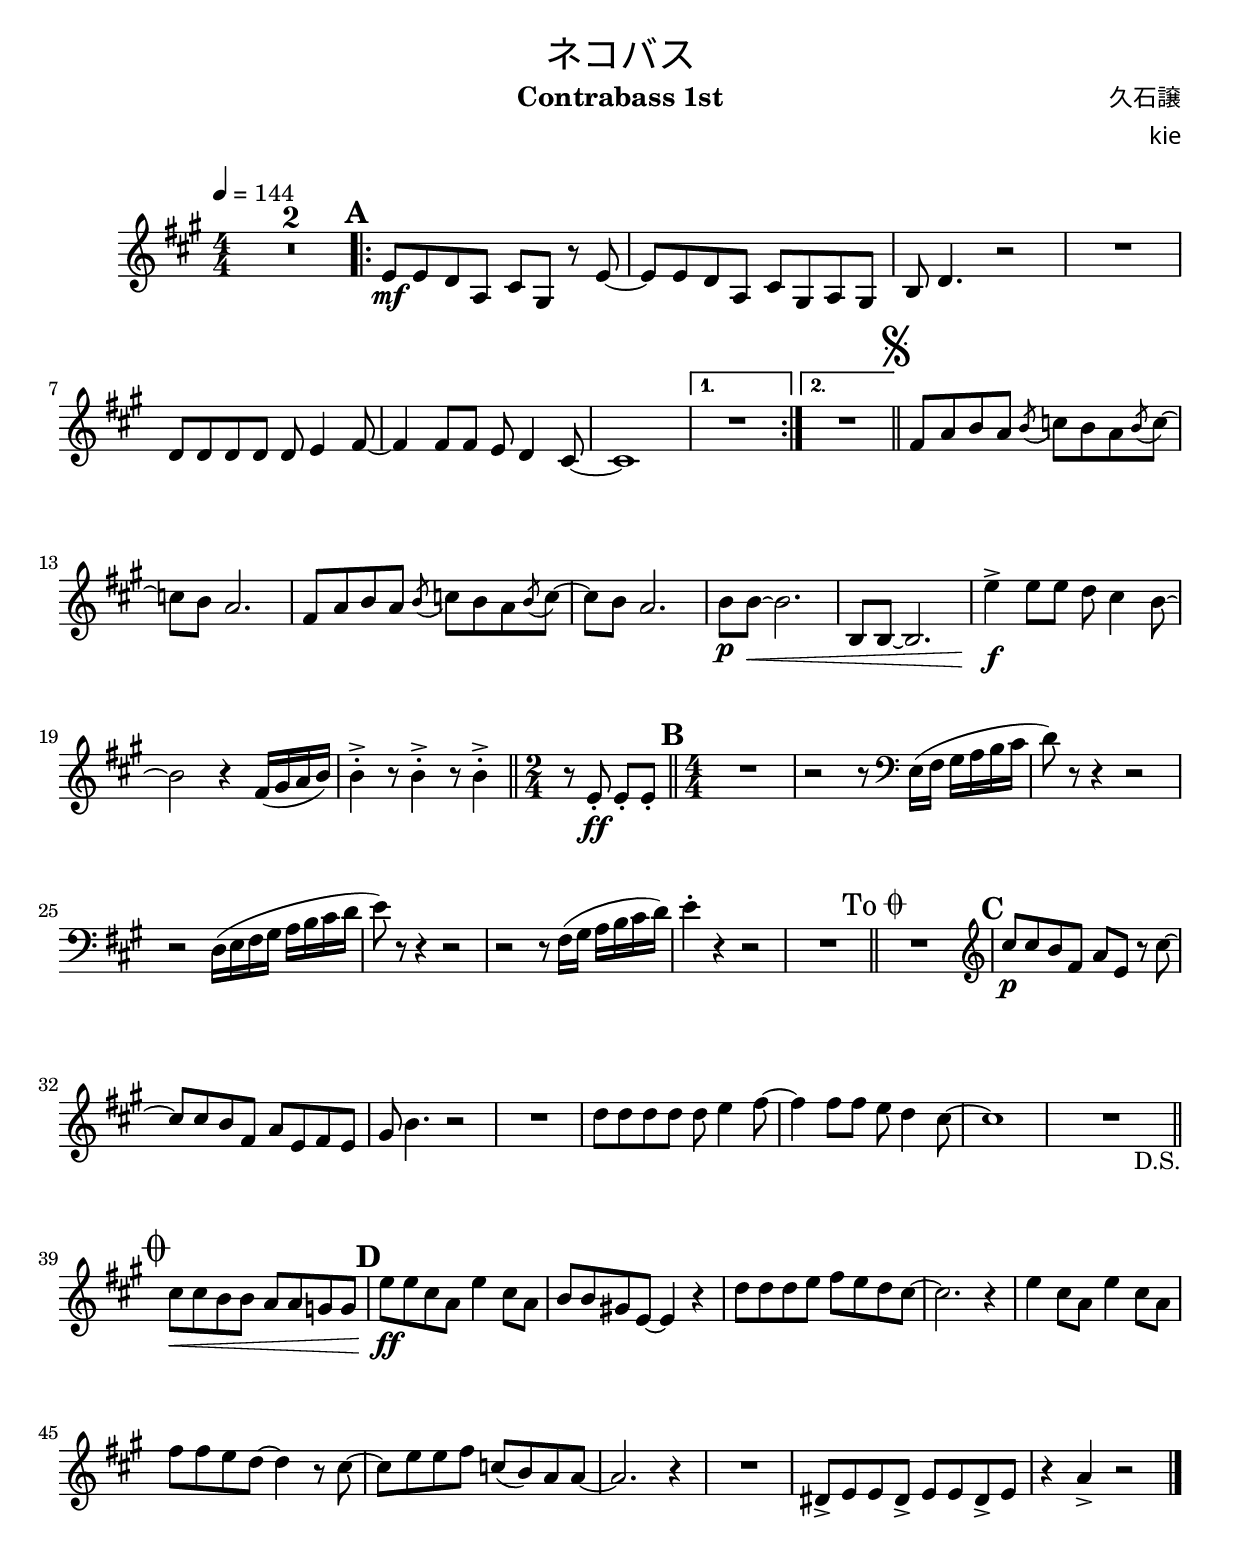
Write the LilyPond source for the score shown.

\version "2.24.0"
\header {
  title = \markup {
          \override #'(font-name . "HGSSoeiKakupoptai")
          "ネコバス"
  }
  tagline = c
  composer = \markup {
          \override #'(font-name . "HGSSoeiKakupoptai")
          "久石譲"
  }
  arranger = \markup {
          \override #'(font-name . "HGSSoeiKakupoptai")
          "kie"
  }
  instrument = \markup{\bold "Contrabass 1st"}
}


#(set-global-staff-size 21)
#(set-default-paper-size "a4" )

%%以下、定義
ffz = #(make-dynamic-script "ffz")
fpp = #(make-dynamic-script "fpp")
%%ここまで、定義

\paper {
  #(set-paper-size "a4")
  top-margin = 2\cm
  bottom-margin = 1\cm
  left-margin = 1\cm
  right-margin = 1\cm

  markup-markup-spacing.basic-distance = #20
  markup-system-spacing.basic-distance = #20
  last-bottom-spacing.basic-distance = #12
  system-system-spacing.basic-distance = #16
  score-markup-spacing.basic-distance = #20

  print-page-number = ##f
  
  print-first-page-number = ##f
  first-page-number = 1

}


\layout {
  indent = 1.0\cm %%0にするといい
}


\score {
  <<    
    \new Staff
    \compressEmptyMeasures
    \relative c'{
  \numericTimeSignature
  \time 4/4 %%拍子
  \set Staff.midiInstrument = "contrabass"
  \clef treble %%音部記号　ト音…treble　ヘ音…bass　ハ音…alto
  \override Hairpin.minimum-length = #6

  \key a \major  %%調
  \tempo 4=144  %%BPM
  R1*2
  \mark \default
  \repeat volta 2 {
    e8\mf e d a cis gis r e'~
    e e d a cis gis a gis
    b d4. r2
    R1
    d8 d d d d e4 fis8~
    fis4 fis8 fis e d4 cis8~ 
    cis1
    \alternative{
      {R1}
      {R1}
    }
  }
  \bar "||"
  \mark \markup { \musicglyph "scripts.segno" }
  fis8 a b a \acciaccatura b8 c b a \acciaccatura b8 c~
  c b a2.
  fis8 a b a \acciaccatura b8 c b a \acciaccatura b8 c~
  c b a2.
  b8\p b\<~ b2.
  b,8 b~ b2.
  e'4->\f e8 e d cis4 b8~
  b2 r4 fis16( gis a b)
  b4-.-> r8 b4-.-> r8 b4-.->
  \bar "||"
  \time 2/4
  r8 e,-.\ff e-. e-.
  \bar "||"
  \mark \default
  \time 4/4
  R1
  r2 r8 \clef bass e,16( fis gis a b cis
  d8) r r4 r2
  r2 d,16( e fis gis a b cis d
  e8) r r4 r2
  r2 r8 fis,16( gis a b cis d)
  e4-. r4 r2
  R1
  \bar "||"
  \mark \markup{"To" \coda}
  R1
  \mark \default
  \clef treble
  cis'8\p cis b fis a e r cis'~
  cis cis b fis a e fis e
  gis b4. r2
  R1
  d8 d d d d e4 fis8~
  fis4 fis8 fis e d4 cis8~ 
  cis1
  <<{R1} {s2... s16_"D.S."}>>
  \bar "||"
  \break
  \mark \markup { \musicglyph "scripts.coda" }
  cis8\< cis b b a a g g
  \mark \default
  e'8\ff e cis a e'4 cis8 a
  b b gis! e~ e4 r
  d'8 d d e fis e d cis~
  cis2. r4
  e4 cis8 a e'4 cis8 a
  fis' fis e d~ d4 r8 cis~
  cis e e fis c( b) a a~
  a2. r4
  R1
  dis,8-> e e dis-> e e  dis-> e
  r4 a-> r2
  \bar "|."
}

  >>
}